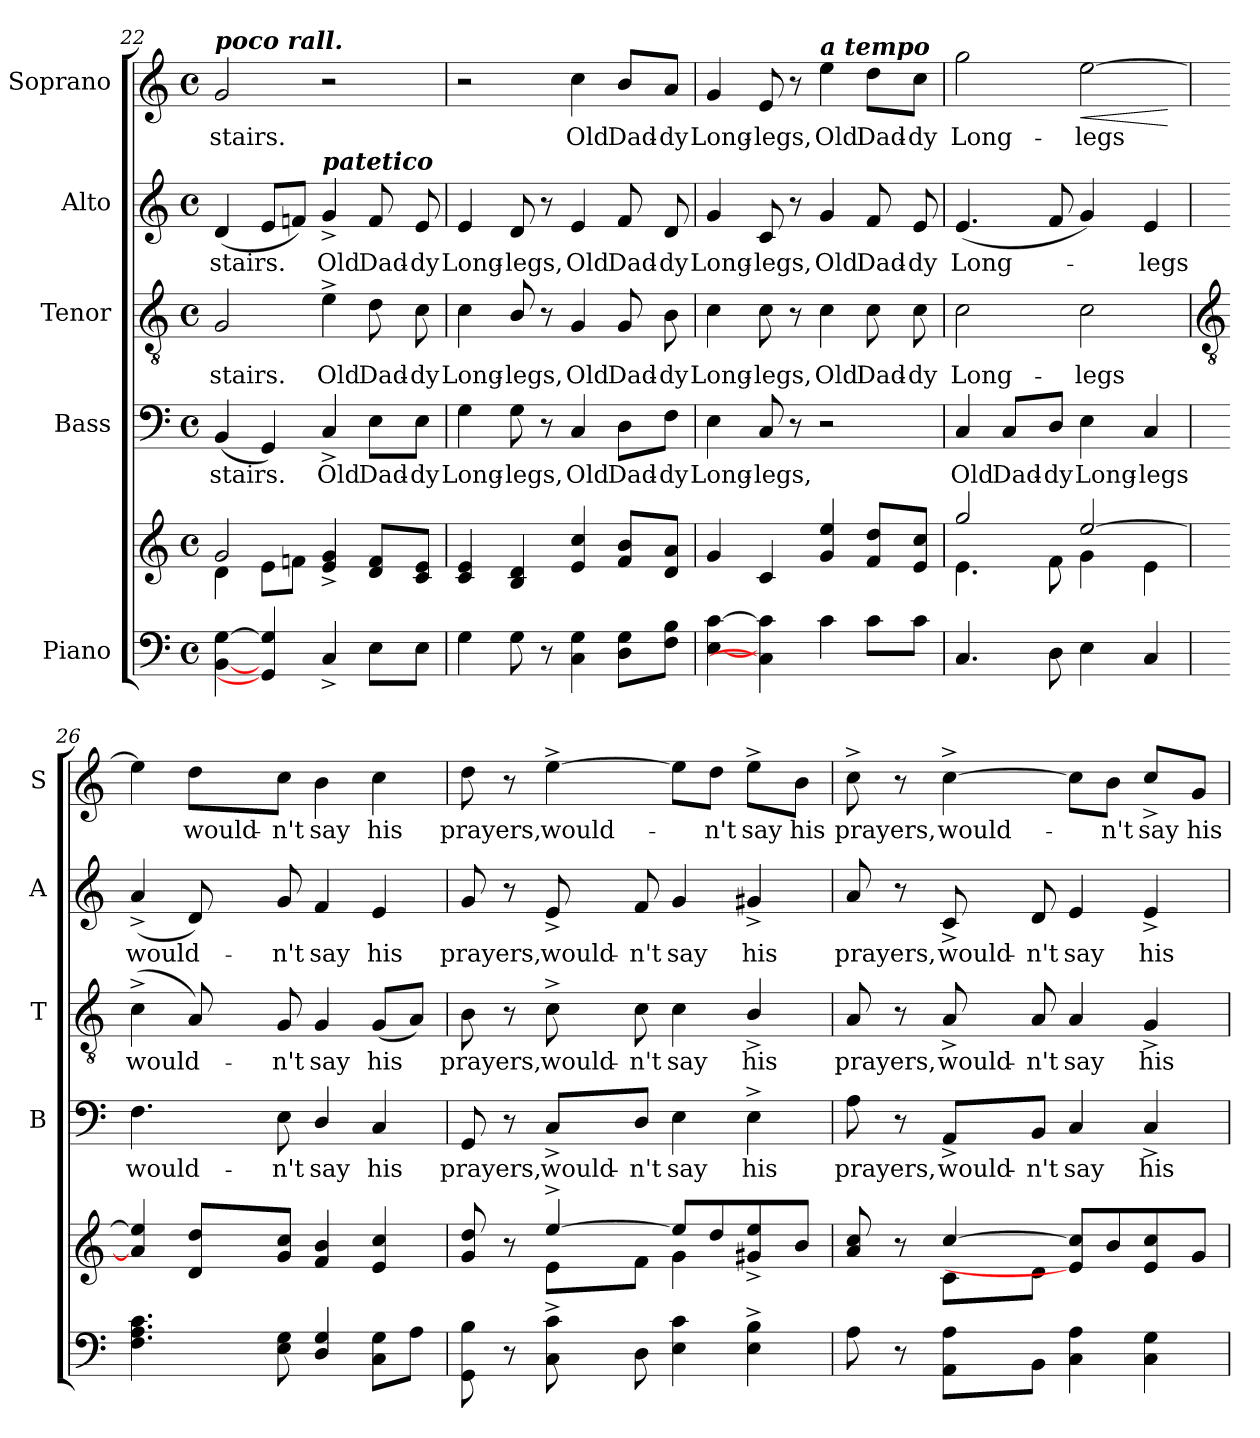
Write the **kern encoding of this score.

**kern	**kern	**kern	**text	**kern	**text	**kern	**text	**kern	**text	**dynam
*part5	*part5	*part4	*part4	*part3	*part3	*part2	*part2	*part1	*part1	*part1
*staff6	*staff5	*staff4	*staff4	*staff3	*staff3	*staff2	*staff2	*staff1	*staff1	*staff1
*I"Piano	*	*I"Bass	*	*I"Tenor	*	*I"Alto	*	*I"Soprano	*	*
*	*	*I'B	*	*I'T	*	*I'A	*	*I'S	*	*
!!LO:LB:g=z
*clefF4	*clefG2	*clefF4	*	*clefGv2	*	*clefG2	*	*clefG2	*	*
*k[]	*k[]	*k[]	*	*k[]	*	*k[]	*	*k[]	*	*
*C:	*C:	*C:	*	*C:	*	*C:	*	*C:	*	*
*M4/4	*M4/4	*M4/4	*	*M4/4	*	*M4/4	*	*M4/4	*	*
*met(c)	*met(c)	*met(c)	*	*met(c)	*	*met(c)	*	*met(c)	*	*
=22	=22	=22	=22	=22	=22	=22	=22	=22	=22	=22
*	*^	*	*	*	*	*	*	*	*	*
!	!	!	!	!	!	!	!	!	!LO:TX:a:Bi:t=poco rall.	!	!
!	!	!	!	!LO:LY:b	!	!LO:LY:b	!	!LO:LY:b	!	!LO:LY:b	!
[4BB [4G	2g	4d\	(<4BB	stairs.	2G	stairs.	(<4d	stairs.	2g	stairs.	.
4GG] 4G]	.	8e\L	4GG)	.	.	.	8eL	.	.	.	.
.	.	8fn\J	.	.	.	.	8fnJ)	.	.	.	.
!	!	!	!	!	!	!	!LO:TX:a:Bi:t=patetico	!	!	!	!
!	!	!	!	!LO:LY:b	!	!LO:LY:b	!	!LO:LY:b	!	!	!
4C^	4e^ 4g^	2ryy	4C^	Old	4e^	Old	4g^	Old	2r	.	.
!	!	!	!	!LO:LY:b	!	!LO:LY:b	!	!LO:LY:b	!	!	!
8EL	8d 8fL	.	8E\L	Dad-	8d	Dad-	8f	Dad-	.	.	.
!	!	!	!	!LO:LY:b	!	!LO:LY:b	!	!LO:LY:b	!	!	!
8EJ	8c 8eJ	.	8E\J	-dy	8c	-dy	8e	-dy	.	.	.
=23	=23	=23	=23	=23	=23	=23	=23	=23	=23	=23	=23
!	!	!	!	!LO:LY:b	!	!LO:LY:b	!	!LO:LY:b	!	!	!
4G	4c 4e	1ryy	4G	Long-	4c	Long-	4e	Long-	2r	.	.
!	!	!	!	!LO:LY:b	!	!LO:LY:b	!	!LO:LY:b	!	!	!
8G	4B 4d	.	8G	-legs,	8B/	-legs,	8d	-legs,	.	.	.
8r	.	.	8r	.	8r	.	8r	.	.	.	.
!	!	!	!	!LO:LY:b	!	!LO:LY:b	!	!LO:LY:b	!	!LO:LY:b	!
4C 4G	4e 4cc	.	4C	Old	4G	Old	4e	Old	4cc	Old	.
!	!	!	!	!LO:LY:b	!	!LO:LY:b	!	!LO:LY:b	!	!LO:LY:b	!
8D 8GL	8f 8bL	.	8D\L	Dad-	8G	Dad-	8f	Dad-	8b/L	Dad-	.
!	!	!	!	!LO:LY:b	!	!LO:LY:b	!	!LO:LY:b	!	!LO:LY:b	!
8F 8BJ	8d 8aJ	.	8F\J	-dy	8B	-dy	8d	-dy	8a/J	-dy	.
=24	=24	=24	=24	=24	=24	=24	=24	=24	=24	=24	=24
!	!	!	!	!LO:LY:b	!	!LO:LY:b	!	!LO:LY:b	!	!LO:LY:b	!
[4E [4c	4g	1ryy	4E	Long-	4c	Long-	4g	Long-	4g	Long-	.
!	!	!	!	!LO:LY:b	!	!LO:LY:b	!	!LO:LY:b	!	!LO:LY:b	!
4C] 4c]	4c	.	8C	-legs,	8c	-legs,	8c	-legs,	8e	-legs,	.
.	.	.	8r	.	8r	.	8r	.	8r	.	.
!	!	!	!	!	!	!	!	!	!LO:TX:a:Bi:t=a tempo	!	!
!	!	!	!	!	!	!LO:LY:b	!	!LO:LY:b	!	!LO:LY:b	!
4c	4g 4ee	.	2r	.	4c	Old	4g	Old	4ee	Old	.
!	!	!	!	!	!	!LO:LY:b	!	!LO:LY:b	!	!LO:LY:b	!
8cL	8f 8ddL	.	.	.	8c	Dad-	8f	Dad-	8dd\L	Dad-	.
!	!	!	!	!	!	!LO:LY:b	!	!LO:LY:b	!	!LO:LY:b	!
8cJ	8e 8ccJ	.	.	.	8c	-dy	8e	-dy	8cc\J	-dy	.
=25	=25	=25	=25	=25	=25	=25	=25	=25	=25	=25	=25
!	!	!	!	!LO:LY:b	!	!LO:LY:b	!	!LO:LY:b	!	!LO:LY:b	!
4.C	2gg/	4.e\	4C	Old	2c	Long-	(<4.e	Long-	2gg	Long-	.
!	!	!	!	!LO:LY:b	!	!	!	!	!	!	!
.	.	.	8C/L	Dad-	.	.	.	.	.	.	.
!	!	!	!	!LO:LY:b	!	!	!	!	!	!	!
8D	.	8f\	8D/J	-dy	.	.	8f	.	.	.	.
!	!	!	!	!LO:LY:b	!	!LO:LY:b	!	!	!	!LO:LY:b	!LO:HP:b
4E	[2ee/	4g\	4E	Long-	2c	-legs	4g)	.	[2ee	-legs	<
!	!	!	!	!LO:LY:b	!	!	!	!LO:LY:b	!	!	!
4C	.	4e\	4C	-legs	.	.	4e	legs	.	.	.
*	*v	*v	*	*	*	*	*	*	*	*	*
.	.	.	.	.	.	.	.	.	.	[
!!LO:LB:g=z
=26	=26	=26	=26	=26	=26	=26	=26	=26	=26	=26
*	*	*	*	*clefGv2	*	*	*	*	*	*
*	*^	*	*	*	*	*	*	*	*	*
!	!	!	!	!LO:LY:b	!	!LO:LY:b	!	!LO:LY:b	!	!	!
4.F 4.A 4.c	4a/] 4ee/]	1ryy	4.F	would-	(<4c^	would-	(<4a^	would-	4ee]	.	.
!	!	!	!	!	!	!	!	!	!	!LO:LY:b	!
.	8d/ 8dd/L	.	.	.	8A)	.	8d)	.	8dd\L	would-	.
!	!	!	!	!LO:LY:b	!	!LO:LY:b	!	!LO:LY:b	!	!LO:LY:b	!
8E 8G	8g/ 8cc/J	.	8E	-n't	8G	n't	8g	n't	8cc\J	-n't	.
!	!	!	!	!LO:LY:b	!	!LO:LY:b	!	!LO:LY:b	!	!LO:LY:b	!
4D/ 4G/	4f/ 4b/	.	4D/	say	4G	say	4f	say	4b	say	.
!	!	!	!	!LO:LY:b	!	!LO:LY:b	!	!LO:LY:b	!	!LO:LY:b	!
8C 8GL	4e/ 4cc/	.	4C	his	(<8GL	his	4e	his	4cc	his	.
8AJ	.	.	.	.	8AJ)	.	.	.	.	.	.
=27	=27	=27	=27	=27	=27	=27	=27	=27	=27	=27	=27
!	!	!	!	!LO:LY:b	!	!LO:LY:b	!	!LO:LY:b	!	!LO:LY:b	!
8GG 8B	8g/ 8dd/	4ryy	8GG	prayers,	8B	prayers,	8g	prayers,	8dd	prayers,	.
8r	8r	.	8r	.	8r	.	8r	.	8r	.	.
!	!	!	!	!LO:LY:b	!	!LO:LY:b	!	!LO:LY:b	!	!LO:LY:b	!
8C^ 8c^	[4ee^/	8e\L	8C^/L	would-	8c^	would-	8e^	would-	[4ee^	would-	.
!	!	!	!	!LO:LY:b	!	!LO:LY:b	!	!LO:LY:b	!	!	!
8D	.	8f\J	8D/J	-n't	8c	-n't	8f	-n't	.	.	.
!	!	!	!	!LO:LY:b	!	!LO:LY:b	!	!LO:LY:b	!	!	!
4E 4c	8ee/L]	4g\	4E	say	4c	say	4g	say	8ee\L]	.	.
!	!	!	!	!	!	!	!	!	!	!LO:LY:b	!
.	8dd/	.	.	.	.	.	.	.	8dd\J	n't	.
!	!	!	!	!LO:LY:b	!	!LO:LY:b	!	!LO:LY:b	!	!LO:LY:b	!
4E^ 4B^	8g#X/^ 8ee/^	4ryy	4E^	his	4B^/	his	4g#X^	his	8ee^\L	say	.
!	!	!	!	!	!	!	!	!	!	!LO:LY:b	!
.	8b/J	.	.	.	.	.	.	.	8b\J	his	.
=28	=28	=28	=28	=28	=28	=28	=28	=28	=28	=28	=28
!	!	!	!	!LO:LY:b	!	!LO:LY:b	!	!LO:LY:b	!	!LO:LY:b	!
8A	8a/ 8cc/	4ryy	8A	prayers,	8A	prayers,	8a	prayers,	8cc^	prayers,	.
8r	8r	.	8r	.	8r	.	8r	.	8r	.	.
!	!	!	!	!LO:LY:b	!	!LO:LY:b	!	!LO:LY:b	!	!LO:LY:b	!
8AA 8AL	[4cc/	8c\L	8AA^/L	would-	8A^	would-	8c^	would-	[4cc^	would-	.
!	!	!	!	!LO:LY:b	!	!LO:LY:b	!	!LO:LY:b	!	!	!
8BBJ	.	8d\J	8BB/J	-n't	8A	-n't	8d	-n't	.	.	.
!	!	!	!	!LO:LY:b	!	!LO:LY:b	!	!LO:LY:b	!	!	!
4C 4A	8e/] 8cc/]L	2ryy	4C	say	4A	say	4e	say	8cc\L]	.	.
!	!	!	!	!	!	!	!	!	!	!LO:LY:b	!
.	8b/	.	.	.	.	.	.	.	8b\J	n't	.
!	!	!	!	!LO:LY:b	!	!LO:LY:b	!	!LO:LY:b	!	!LO:LY:b	!
4C 4G	8e/ 8cc/	.	4C^	his	4G^	his	4e^	his	8cc^/L	say	.
!	!	!	!	!	!	!	!	!	!	!LO:LY:b	!
.	8g/J	.	.	.	.	.	.	.	8g/J	his	.
*	*v	*v	*	*	*	*	*	*	*	*	*
=	=	=	=	=	=	=	=	=	=	=
*-	*-	*-	*-	*-	*-	*-	*-	*-	*-	*-
